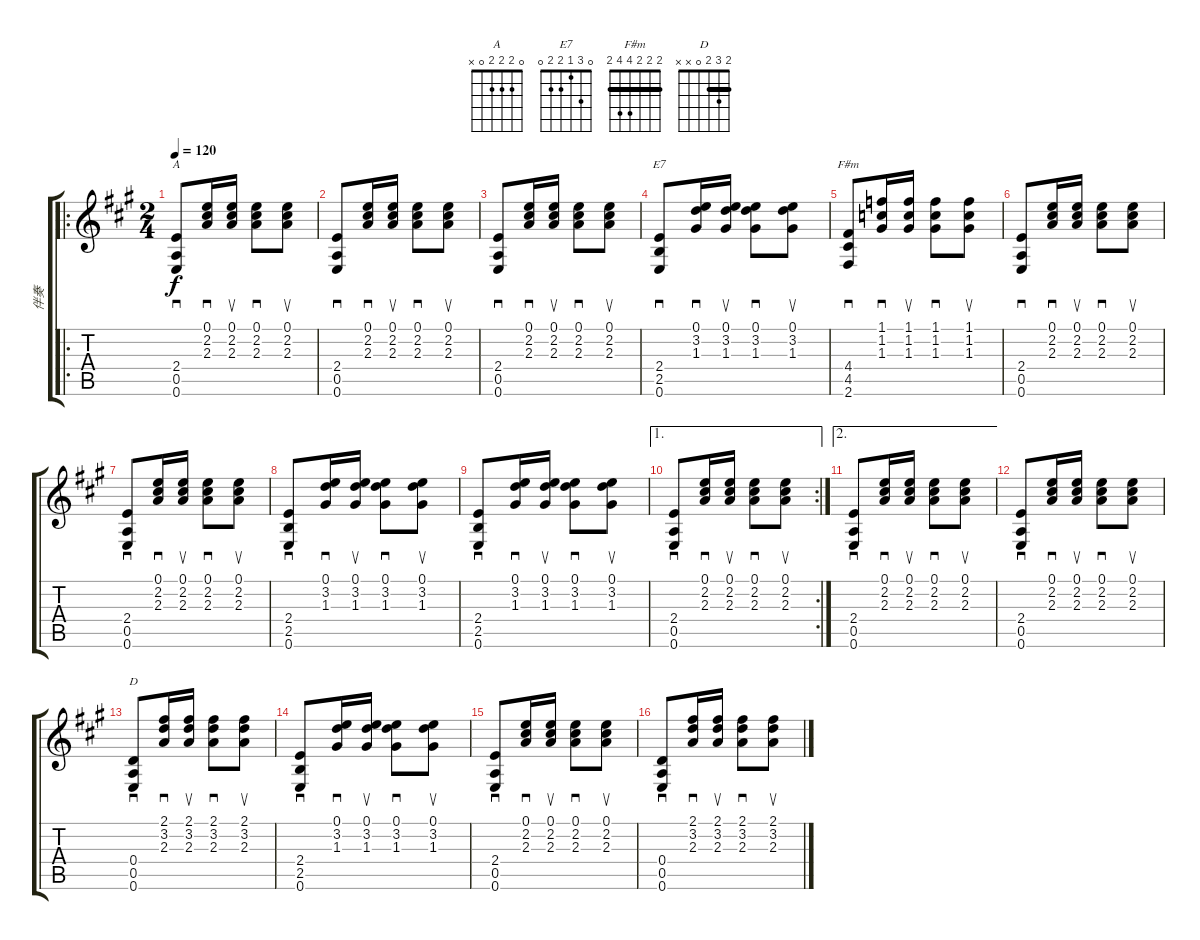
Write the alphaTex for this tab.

\track ("伴奏" "伴奏") {instrument acousticguitarsteel}
\staff {score tabs}
\tuning (E4 B3 G3 D3 A2 E2) {hide}
\chord ("A" 0 2 2 2 0 x)
\chord ("E7" 0 3 1 2 2 0)
\chord ("F#m" 2 2 2 4 4 2) {barre 2}
\chord ("D" 2 3 2 0 x x) {barre 2}
\ro
\ts (2 4)
\tempo 120
\clef g2
\ks a
(2.4 0.5 0.6).8{sd ch "A" dy f instrument acousticguitarsteel} (0.1 2.2 2.3).16{sd} (0.1 2.2 2.3).16{su} (0.1 2.2 2.3).8{sd} (0.1 2.2 2.3).8{su} |
(2.4 0.5 0.6).8{sd} (0.1 2.2 2.3).16{sd} (0.1 2.2 2.3).16{su} (0.1 2.2 2.3).8{sd} (0.1 2.2 2.3).8{su} |
(2.4 0.5 0.6).8{sd} (0.1 2.2 2.3).16{sd} (0.1 2.2 2.3).16{su} (0.1 2.2 2.3).8{sd} (0.1 2.2 2.3).8{su} |
(2.4 2.5 0.6).8{sd ch "E7"} (0.1 3.2 1.3).16{sd} (0.1 3.2 1.3).16{su} (0.1 3.2 1.3).8{sd} (0.1 3.2 1.3).8{su} |
(4.4 4.5 2.6).8{sd ch "F#m"} (1.1 1.2 1.3).16{sd} (1.1 1.2 1.3).16{su} (1.1 1.2 1.3).8{sd} (1.1 1.2 1.3).8{su} |
(2.4 0.5 0.6).8{sd} (0.1 2.2 2.3).16{sd} (0.1 2.2 2.3).16{su} (0.1 2.2 2.3).8{sd} (0.1 2.2 2.3).8{su} |
(2.4 0.5 0.6).8{sd} (0.1 2.2 2.3).16{sd} (0.1 2.2 2.3).16{su} (0.1 2.2 2.3).8{sd} (0.1 2.2 2.3).8{su} |
(2.4 2.5 0.6).8{sd} (0.1 3.2 1.3).16{sd} (0.1 3.2 1.3).16{su} (0.1 3.2 1.3).8{sd} (0.1 3.2 1.3).8{su} |
(2.4 2.5 0.6).8{sd} (0.1 3.2 1.3).16{sd} (0.1 3.2 1.3).16{su} (0.1 3.2 1.3).8{sd} (0.1 3.2 1.3).8{su} |
\ae 1
\rc 2
(2.4 0.5 0.6).8{sd} (0.1 2.2 2.3).16{sd} (0.1 2.2 2.3).16{su} (0.1 2.2 2.3).8{sd} (0.1 2.2 2.3).8{su} |
\ae 2
(2.4 0.5 0.6).8{sd} (0.1 2.2 2.3).16{sd} (0.1 2.2 2.3).16{su} (0.1 2.2 2.3).8{sd} (0.1 2.2 2.3).8{su} |
(2.4 0.5 0.6).8{sd} (0.1 2.2 2.3).16{sd} (0.1 2.2 2.3).16{su} (0.1 2.2 2.3).8{sd} (0.1 2.2 2.3).8{su} |
(0.4 0.5 0.6).8{sd ch "D"} (2.1 3.2 2.3).16{sd} (2.1 3.2 2.3).16{su} (2.1 3.2 2.3).8{sd} (2.1 3.2 2.3).8{su} |
(2.4 2.5 0.6).8{sd} (0.1 3.2 1.3).16{sd} (0.1 3.2 1.3).16{su} (0.1 3.2 1.3).8{sd} (0.1 3.2 1.3).8{su} |
(2.4 0.5 0.6).8{sd} (0.1 2.2 2.3).16{sd} (0.1 2.2 2.3).16{su} (0.1 2.2 2.3).8{sd} (0.1 2.2 2.3).8{su} |
(0.4 0.5 0.6).8{sd} (2.1 3.2 2.3).16{sd} (2.1 3.2 2.3).16{su} (2.1 3.2 2.3).8{sd} (2.1 3.2 2.3).8{su}
